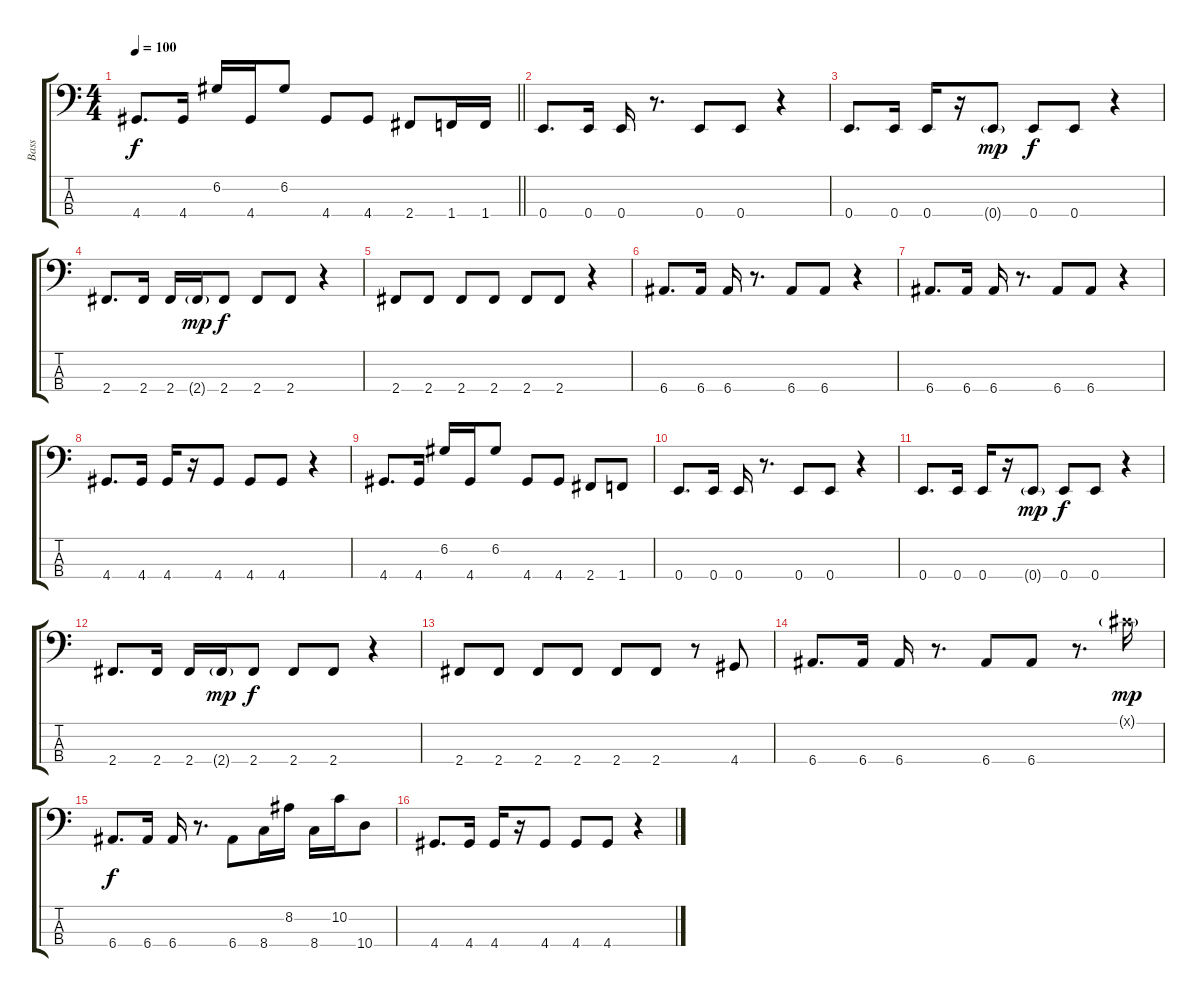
\track ("Bass" "Bass") {instrument electricbassfinger}
\staff {score tabs}
\tuning (G2 D2 A1 E1) {hide}
\ts (4 4)
\tempo 100
\clef f4
\barLineRight lightlight
\ks c
4.4.8{d dy f} 4.4.16 6.2.16 4.4.16 6.2.8 4.4.8 4.4.8 2.4.8 1.4.16 1.4.16 |
\section ("" "")
0.4.8{d} 0.4.16 0.4.16 r.8{d} 0.4.8 0.4.8 r.4 |
0.4.8{d} 0.4.16 0.4.16 r.16 0.4{g}.8{dy mp} 0.4.8{dy f} 0.4.8 r.4 |
2.4.8{d} 2.4.16 2.4.16 2.4{g}.16{dy mp} 2.4.8{dy f} 2.4.8 2.4.8 r.4 |
2.4.8 2.4.8 2.4.8 2.4.8 2.4.8 2.4.8 r.4 |
6.4.8{d} 6.4.16 6.4.16 r.8{d} 6.4.8 6.4.8 r.4 |
6.4.8{d} 6.4.16 6.4.16 r.8{d} 6.4.8 6.4.8 r.4 |
4.4.8{d} 4.4.16 4.4.16 r.16 4.4.8 4.4.8 4.4.8 r.4 |
4.4.8{d} 4.4.16 6.2.16 4.4.16 6.2.8 4.4.8 4.4.8 2.4.8 1.4.8 |
0.4.8{d} 0.4.16 0.4.16 r.8{d} 0.4.8 0.4.8 r.4 |
0.4.8{d} 0.4.16 0.4.16 r.16 0.4{g}.8{dy mp} 0.4.8{dy f} 0.4.8 r.4 |
2.4.8{d} 2.4.16 2.4.16 2.4{g}.16{dy mp} 2.4.8{dy f} 2.4.8 2.4.8 r.4 |
2.4.8 2.4.8 2.4.8 2.4.8 2.4.8 2.4.8 r.8 4.4.8 |
6.4.8{d} 6.4.16 6.4.16 r.8{d} 6.4.8 6.4.8 r.8{d} 6.1{g x}.16{dy mp} |
6.4.8{d dy f} 6.4.16 6.4.16 r.8{d} 6.4.8 8.4.16 8.2.16 8.4.16 10.2.16 10.4.8 |
4.4.8{d} 4.4.16 4.4.16 r.16 4.4.8 4.4.8 4.4.8 r.4
